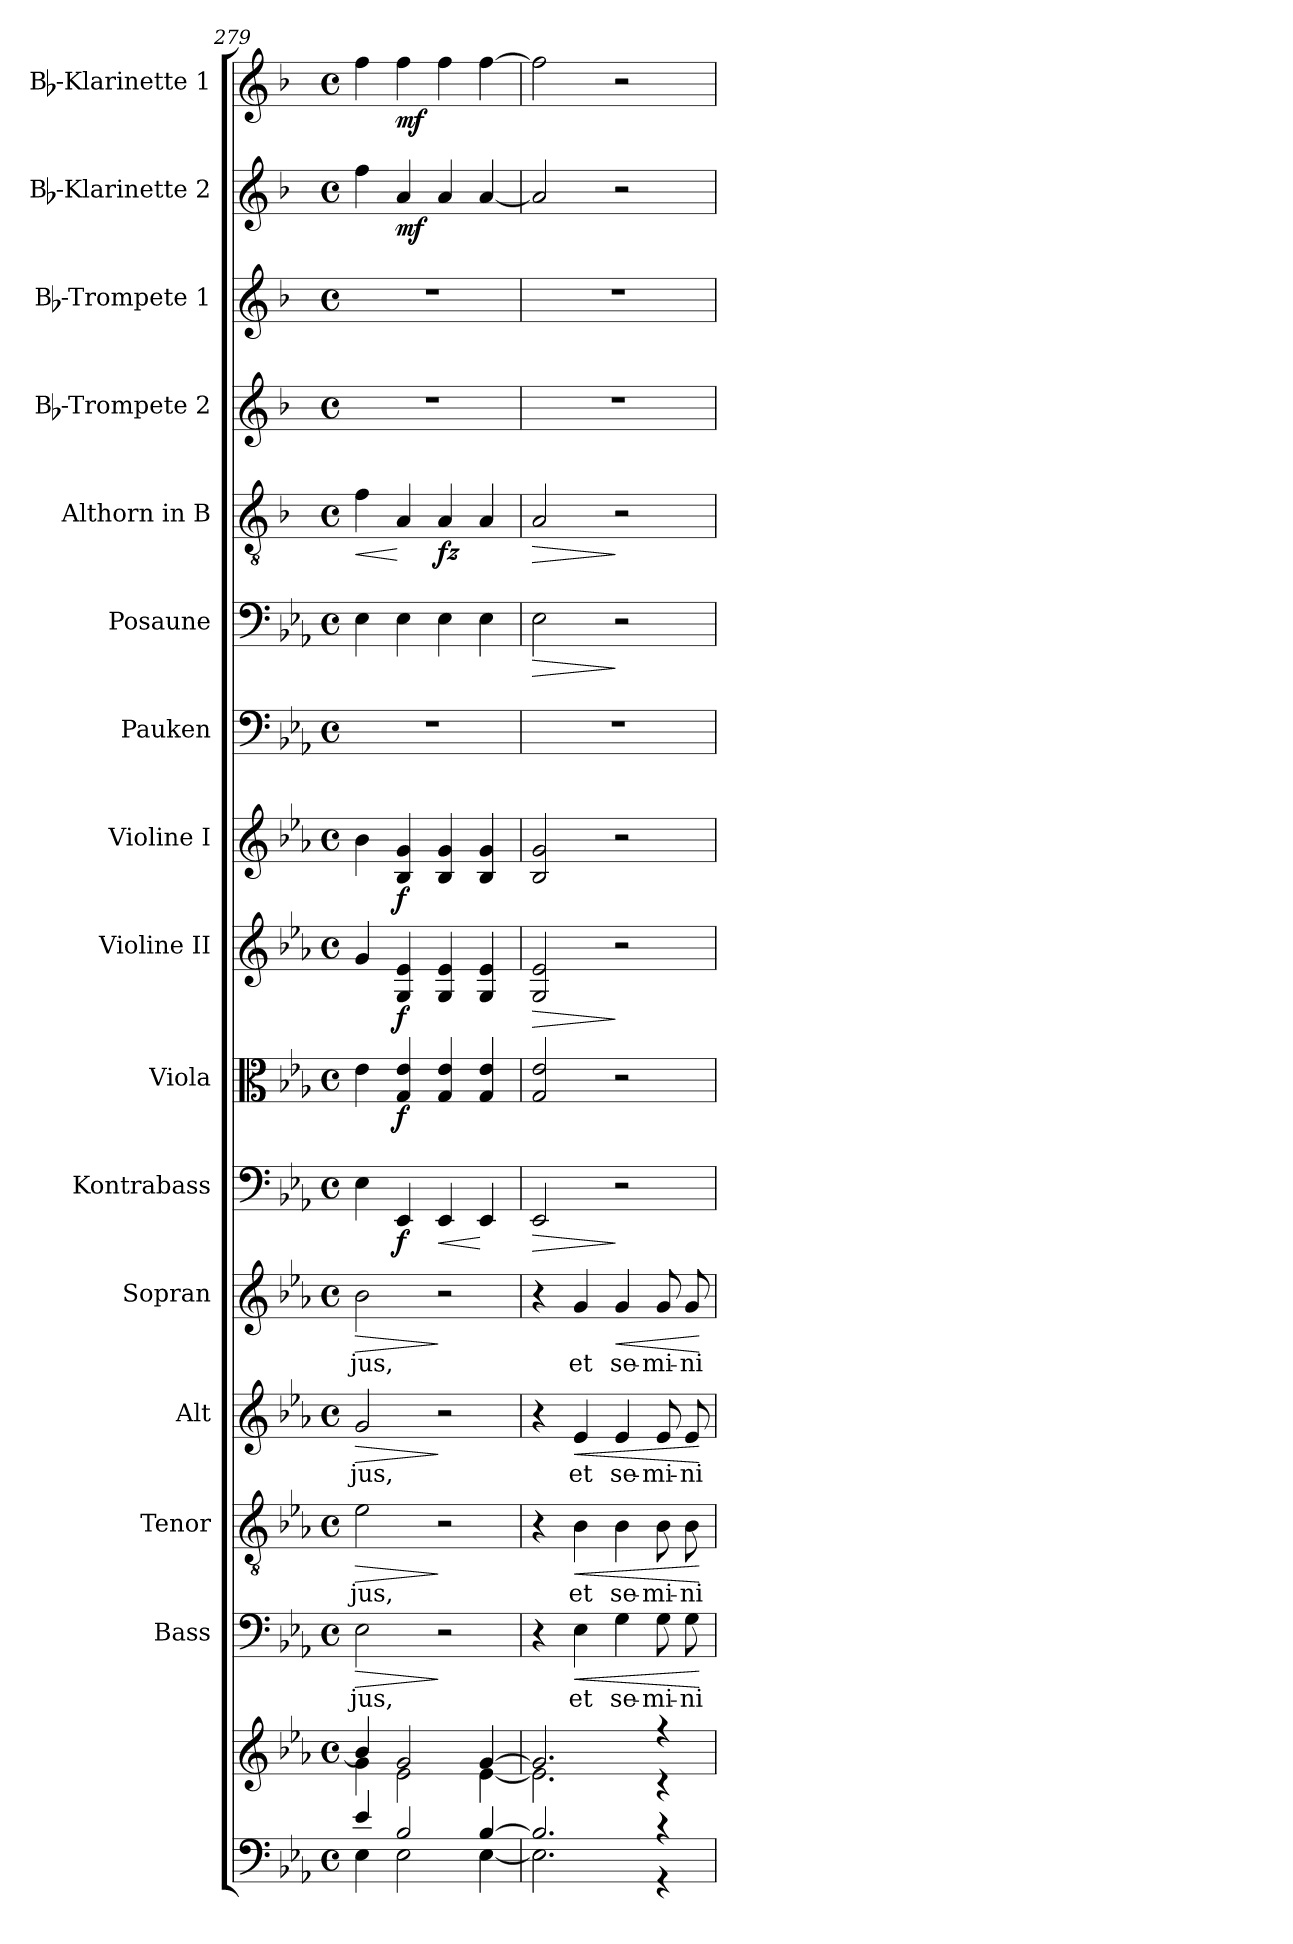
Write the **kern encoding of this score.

**kern	**kern	**kern	**text	**dynam	**kern	**text	**dynam	**kern	**text	**dynam	**kern	**text	**dynam	**kern	**dynam	**kern	**dynam	**kern	**dynam	**kern	**dynam	**kern	**kern	**dynam	**kern	**dynam	**kern	**kern	**kern	**dynam	**kern	**dynam
*part16	*part16	*part15	*part15	*part15	*part14	*part14	*part14	*part13	*part13	*part13	*part12	*part12	*part12	*part11	*part11	*part10	*part10	*part9	*part9	*part8	*part8	*part7	*part6	*part6	*part5	*part5	*part4	*part3	*part2	*part2	*part1	*part1
*staff17	*staff16	*staff15	*staff15	*staff15	*staff14	*staff14	*staff14	*staff13	*staff13	*staff13	*staff12	*staff12	*staff12	*staff11	*staff11	*staff10	*staff10	*staff9	*staff9	*staff8	*staff8	*staff7	*staff6	*staff6	*staff5	*staff5	*staff4	*staff3	*staff2	*staff2	*staff1	*staff1
*	*	*I"Bass	*	*	*I"Tenor	*	*	*I"Alt	*	*	*I"Sopran	*	*	*I"Kontrabass	*	*I"Viola	*	*I"Violine II	*	*I"Violine I	*	*I"Pauken	*I"Posaune	*	*I"Althorn in B	*	*I"Bb-Trompete 2	*I"Bb-Trompete 1	*I"Bb-Klarinette 2	*	*I"Bb-Klarinette 1	*
*	*	*I'B.	*	*	*I'T.	*	*	*I'A.	*	*	*I'S.	*	*	*I'Kb.	*	*I'Vla.	*	*I'Vl. II	*	*I'Vl. I	*	*I'Pk.	*I'Pos.	*	*	*	*I'Bb Trp. 2	*I'Bb Trp. 1	*I'Bb Kl. 2	*	*I'Bb Kl. 1	*
*clefF4	*clefG2	*clefF4	*	*	*clefGv2	*	*	*clefG2	*	*	*clefG2	*	*	*clefF4	*	*clefC3	*	*clefG2	*	*clefG2	*	*clefF4	*clefF4	*	*clefGv2	*	*clefG2	*clefG2	*clefG2	*	*clefG2	*
*	*	*	*	*	*	*	*	*	*	*	*	*	*	*ITrd7c12	*	*	*	*	*	*	*	*	*	*	*ITrd1c2	*	*ITrd1c2	*ITrd1c2	*ITrd1c2	*	*ITrd1c2	*
*k[b-e-a-]	*k[b-e-a-]	*k[b-e-a-]	*	*	*k[b-e-a-]	*	*	*k[b-e-a-]	*	*	*k[b-e-a-]	*	*	*k[b-e-a-]	*	*k[b-e-a-]	*	*k[b-e-a-]	*	*k[b-e-a-]	*	*k[b-e-a-]	*k[b-e-a-]	*	*k[b-e-a-]	*	*k[b-e-a-]	*k[b-e-a-]	*k[b-e-a-]	*	*k[b-e-a-]	*
*E-:	*E-:	*E-:	*	*	*E-:	*	*	*E-:	*	*	*E-:	*	*	*E-:	*	*E-:	*	*E-:	*	*E-:	*	*E-:	*E-:	*	*E-:	*	*E-:	*E-:	*E-:	*	*E-:	*
*M4/4	*M4/4	*M4/4	*	*	*M4/4	*	*	*M4/4	*	*	*M4/4	*	*	*M4/4	*	*M4/4	*	*M4/4	*	*M4/4	*	*M4/4	*M4/4	*	*M4/4	*	*M4/4	*M4/4	*M4/4	*	*M4/4	*
*met(c)	*met(c)	*met(c)	*	*	*met(c)	*	*	*met(c)	*	*	*met(c)	*	*	*met(c)	*	*met(c)	*	*met(c)	*	*met(c)	*	*met(c)	*met(c)	*	*met(c)	*	*met(c)	*met(c)	*met(c)	*	*met(c)	*
=279	=279	=279	=279	=279	=279	=279	=279	=279	=279	=279	=279	=279	=279	=279	=279	=279	=279	=279	=279	=279	=279	=279	=279	=279	=279	=279	=279	=279	=279	=279	=279	=279
*^	*^	*	*	*	*	*	*	*	*	*	*	*	*	*	*	*	*	*	*	*	*	*	*	*	*	*	*	*	*	*	*	*
!	!	!	!	!	!LO:LY:b	!LO:HP:b	!	!LO:LY:b	!LO:HP:b	!	!LO:LY:b	!LO:HP:b	!	!LO:LY:b	!LO:HP:b	!	!	!	!	!	!	!	!	!	!	!	!	!LO:HP:b	!	!	!	!	!	!
4e-/	4E-\	4b-/]	4g\	2E-\	-jus,	>	2e-\	-jus,	>	2g/	-jus,	>	2b-\	-jus,	>	4EE-\	.	4e-\	.	4g/	.	4b-\	.	1r	4E-\	.	4e-\	<	1r	1r	4ee-\	.	4ee-\	.
!	!	!	!	!	!	!	!	!	!	!	!	!	!	!	!	!	!LO:DY:b	!	!LO:DY:b	!	!LO:DY:b	!	!LO:DY:b	!	!	!	!	!	!	!	!	!LO:DY:b	!	!LO:DY:b
2B-/	2E-\	2g/	2e-\	.	.	.	.	.	.	.	.	.	.	.	.	4EEE-/	f	4G/ 4e-/	f	4G/ 4e-/	f	4B-/ 4g/	f	.	4E-\	.	4G/	[	.	.	4g/	mf	4ee-\	mf
!	!	!	!	!	!	!	!	!	!	!	!	!	!	!	!	!	!LO:HP:b	!	!	!	!	!	!	!	!	!	!	!LO:DY:b	!	!	!	!	!	!
.	.	.	.	2r	.	]	2r	.	]	2r	.	]	2r	.	]	4EEE-/	<	4G/ 4e-/	.	4G/ 4e-/	.	4B-/ 4g/	.	.	4E-\	.	4G/	fz	.	.	4g/	.	4ee-\	.
[>4B-/	[<4E-\	[>4g/	[<4e-\	.	.	.	.	.	.	.	.	.	.	.	.	4EEE-/	[	4G/ 4e-/	.	4G/ 4e-/	.	4B-/ 4g/	.	.	4E-\	.	4G/	.	.	.	[4g/	.	[4ee-\	.
!!LO:PB:g=z
=280	=280	=280	=280	=280	=280	=280	=280	=280	=280	=280	=280	=280	=280	=280	=280	=280	=280	=280	=280	=280	=280	=280	=280	=280	=280	=280	=280	=280	=280	=280	=280	=280	=280	=280
!	!	!	!	!	!	!	!	!	!	!	!	!	!	!	!	!	!LO:HP:b	!	!	!	!LO:HP:b	!	!	!	!	!LO:HP:b	!	!LO:HP:b	!	!	!	!	!	!
2.B-/]	2.E-\]	2.g/]	2.e-\]	4r	.	.	4r	.	.	4r	.	.	4r	.	.	2EEE-/	>	2G/ 2e-/	.	2G/ 2e-/	>	2B-/ 2g/	.	1r	2E-\	>	2G/	>	1r	1r	2g/]	.	2ee-\]	.
!	!	!	!	!	!LO:LY:b	!LO:HP:b	!	!LO:LY:b	!LO:HP:b	!	!LO:LY:b	!LO:HP:b	!	!LO:LY:b	!	!	!	!	!	!	!	!	!	!	!	!	!	!	!	!	!	!	!	!
.	.	.	.	4E-\	et	<	4B-\	et	<	4e-/	et	<	4g/	et	.	.	.	.	.	.	.	.	.	.	.	.	.	.	.	.	.	.	.	.
!	!	!	!	!	!LO:LY:b	!	!	!LO:LY:b	!	!	!LO:LY:b	!	!	!LO:LY:b	!LO:HP:b	!	!	!	!	!	!	!	!	!	!	!	!	!	!	!	!	!	!	!
.	.	.	.	4G\	se-	.	4B-\	se-	.	4e-/	se-	.	4g/	se-	<	2r	]	2r	.	2r	]	2r	.	.	2r	]	2r	]	.	.	2r	.	2r	.
!	!	!	!	!	!LO:LY:b	!	!	!LO:LY:b	!	!	!LO:LY:b	!	!	!LO:LY:b	!	!	!	!	!	!	!	!	!	!	!	!	!	!	!	!	!	!	!	!
4r	4r	4r	4r	8G\	-mi-	.	8B-\	-mi-	.	8e-/	-mi-	.	8g/	-mi-	.	.	.	.	.	.	.	.	.	.	.	.	.	.	.	.	.	.	.	.
!	!	!	!	!	!LO:LY:b	!	!	!LO:LY:b	!	!	!LO:LY:b	!	!	!LO:LY:b	!	!	!	!	!	!	!	!	!	!	!	!	!	!	!	!	!	!	!	!
.	.	.	.	8G\	-ni	.	8B-\	-ni	.	8e-/	-ni	.	8g/	-ni	.	.	.	.	.	.	.	.	.	.	.	.	.	.	.	.	.	.	.	.
*v	*v	*	*	*	*	*	*	*	*	*	*	*	*	*	*	*	*	*	*	*	*	*	*	*	*	*	*	*	*	*	*	*	*	*
*	*v	*v	*	*	*	*	*	*	*	*	*	*	*	*	*	*	*	*	*	*	*	*	*	*	*	*	*	*	*	*	*	*	*
.	.	.	.	[	.	.	[	.	.	[	.	.	[	.	.	.	.	.	.	.	.	.	.	.	.	.	.	.	.	.	.	.
=	=	=	=	=	=	=	=	=	=	=	=	=	=	=	=	=	=	=	=	=	=	=	=	=	=	=	=	=	=	=	=	=
*-	*-	*-	*-	*-	*-	*-	*-	*-	*-	*-	*-	*-	*-	*-	*-	*-	*-	*-	*-	*-	*-	*-	*-	*-	*-	*-	*-	*-	*-	*-	*-	*-
